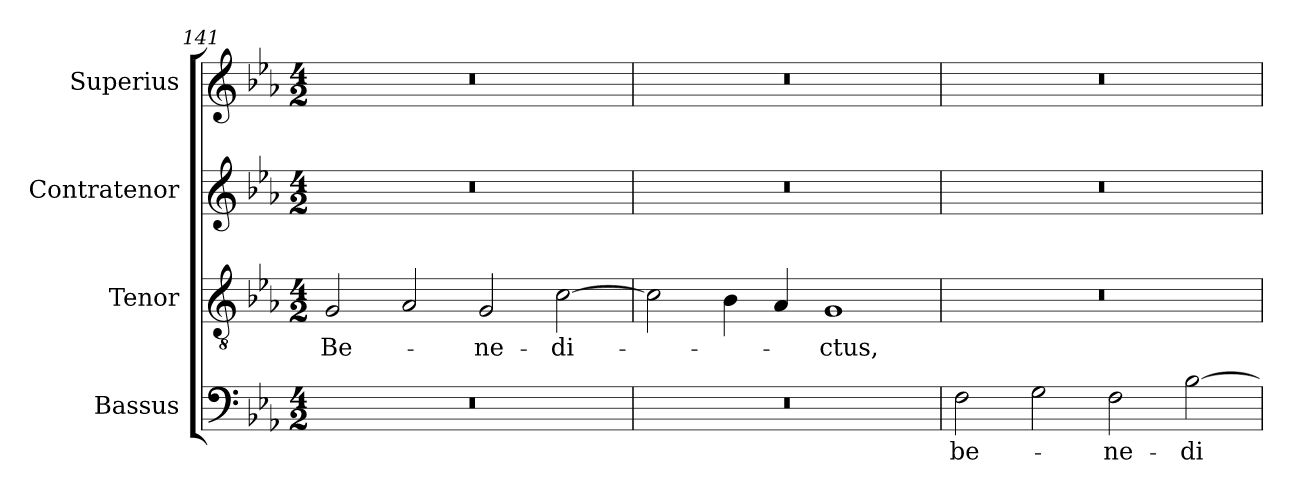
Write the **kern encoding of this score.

**kern	**text	**kern	**text	**kern	**kern
*part4	*part4	*part3	*part3	*part2	*part1
*staff4	*staff4	*staff3	*staff3	*staff2	*staff1
*I"Bassus	*	*I"Tenor	*	*I"Contratenor	*I"Superius
*I'B.	*	*I'T.	*	*	*
*clefF4	*	*clefGv2	*	*clefG2	*clefG2
*	*	*ITrd7c12	*	*ITrd7c12	*
*k[b-e-a-]	*	*k[b-e-a-]	*	*k[b-e-a-]	*k[b-e-a-]
*E-:	*	*E-:	*	*E-:	*E-:
*M4/2	*	*M4/2	*	*M4/2	*M4/2
=141	=141	=141	=141	=141	=141
!LO:N:vis=1	!	!	!	!	!
!	!	!	!LO:LY:b:color=#000000	!LO:N:vis=1	!LO:N:vis=1
0r	.	2GGi/	Be-	0r	0r
.	.	2AA-i/	.	.	.
!	!	!	!LO:LY:b:color=#000000	!	!
.	.	2GGi/	-ne-	.	.
!	!	!	!LO:LY:b:color=#000000	!	!
.	.	[>2Ci\	-di-	.	.
=142	=142	=142	=142	=142	=142
!LO:N:vis=1	!	!	!	!LO:N:vis=1	!LO:N:vis=1
0r	.	2Ci\]	.	0r	0r
.	.	4BB-i\	.	.	.
.	.	4AA-i/	.	.	.
!	!	!	!LO:LY:b:color=#000000	!	!
.	.	1GGi	-ctus,	.	.
=143	=143	=143	=143	=143	=143
!	!LO:LY:b:color=#000000	!LO:N:vis=1	!	!LO:N:vis=1	!LO:N:vis=1
2Fi\	be-	0r	.	0r	0r
2Gi\	.	.	.	.	.
!	!LO:LY:b:color=#000000	!	!	!	!
2Fi\	-ne-	.	.	.	.
!	!LO:LY:b:color=#000000	!	!	!	!
[>2B-i\	-di-	.	.	.	.
=	=	=	=	=	=
*-	*-	*-	*-	*-	*-
